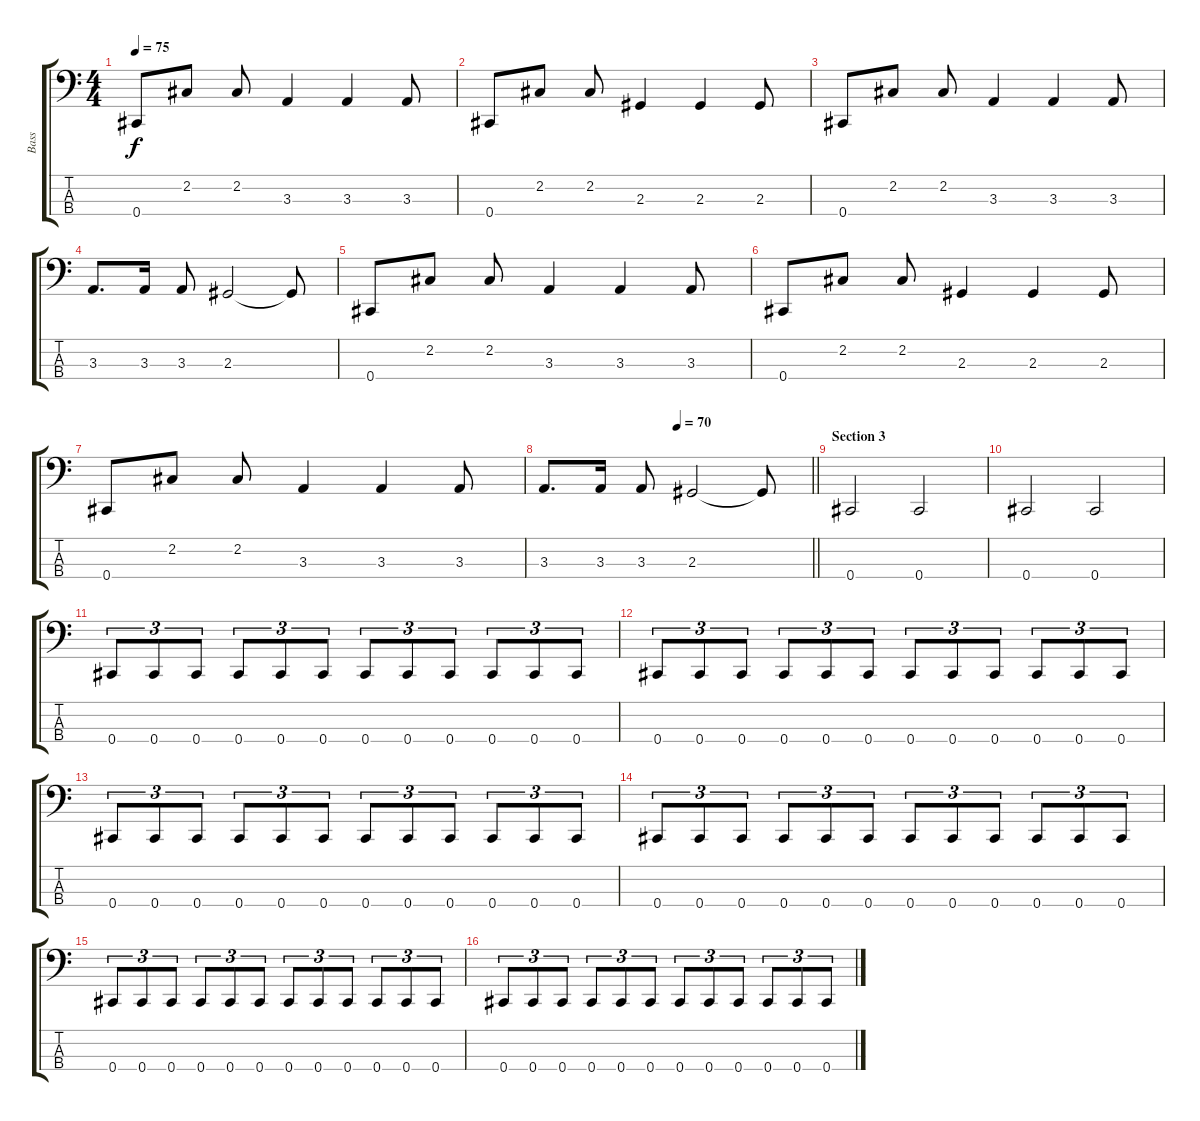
\track ("Bass" "Bass") {instrument electricbasspick}
\staff {score tabs}
\tuning (E2 B1 Gb1 Db1) {hide}
\ts (4 4)
\tempo 75
\clef f4
\ks c
0.4.8{dy f} 2.2.8 2.2.8 3.3.4 3.3.4 3.3.8 |
0.4.8 2.2.8 2.2.8 2.3.4 2.3.4 2.3.8 |
0.4.8 2.2.8 2.2.8 3.3.4 3.3.4 3.3.8 |
3.3.8{d} 3.3.16 3.3.8 2.3.2 2.3{t}.8 |
0.4.8 2.2.8 2.2.8 3.3.4 3.3.4 3.3.8 |
0.4.8 2.2.8 2.2.8 2.3.4 2.3.4 2.3.8 |
0.4.8 2.2.8 2.2.8 3.3.4 3.3.4 3.3.8 |
\tempo (70 0.5)
\barLineRight lightlight
3.3.8{d} 3.3.16 3.3.8 2.3.2 2.3{t}.8 |
\section ("" "Section 3")
0.4.2 0.4.2 |
0.4.2 0.4.2 |
0.4.8{tu (3 2)} 0.4.8{tu (3 2)} 0.4.8{tu (3 2)} 0.4.8{tu (3 2)} 0.4.8{tu (3 2)} 0.4.8{tu (3 2)} 0.4.8{tu (3 2)} 0.4.8{tu (3 2)} 0.4.8{tu (3 2)} 0.4.8{tu (3 2)} 0.4.8{tu (3 2)} 0.4.8{tu (3 2)} |
0.4.8{tu (3 2)} 0.4.8{tu (3 2)} 0.4.8{tu (3 2)} 0.4.8{tu (3 2)} 0.4.8{tu (3 2)} 0.4.8{tu (3 2)} 0.4.8{tu (3 2)} 0.4.8{tu (3 2)} 0.4.8{tu (3 2)} 0.4.8{tu (3 2)} 0.4.8{tu (3 2)} 0.4.8{tu (3 2)} |
0.4.8{tu (3 2)} 0.4.8{tu (3 2)} 0.4.8{tu (3 2)} 0.4.8{tu (3 2)} 0.4.8{tu (3 2)} 0.4.8{tu (3 2)} 0.4.8{tu (3 2)} 0.4.8{tu (3 2)} 0.4.8{tu (3 2)} 0.4.8{tu (3 2)} 0.4.8{tu (3 2)} 0.4.8{tu (3 2)} |
0.4.8{tu (3 2)} 0.4.8{tu (3 2)} 0.4.8{tu (3 2)} 0.4.8{tu (3 2)} 0.4.8{tu (3 2)} 0.4.8{tu (3 2)} 0.4.8{tu (3 2)} 0.4.8{tu (3 2)} 0.4.8{tu (3 2)} 0.4.8{tu (3 2)} 0.4.8{tu (3 2)} 0.4.8{tu (3 2)} |
0.4.8{tu (3 2)} 0.4.8{tu (3 2)} 0.4.8{tu (3 2)} 0.4.8{tu (3 2)} 0.4.8{tu (3 2)} 0.4.8{tu (3 2)} 0.4.8{tu (3 2)} 0.4.8{tu (3 2)} 0.4.8{tu (3 2)} 0.4.8{tu (3 2)} 0.4.8{tu (3 2)} 0.4.8{tu (3 2)} |
0.4.8{tu (3 2)} 0.4.8{tu (3 2)} 0.4.8{tu (3 2)} 0.4.8{tu (3 2)} 0.4.8{tu (3 2)} 0.4.8{tu (3 2)} 0.4.8{tu (3 2)} 0.4.8{tu (3 2)} 0.4.8{tu (3 2)} 0.4.8{tu (3 2)} 0.4.8{tu (3 2)} 0.4.8{tu (3 2)}
